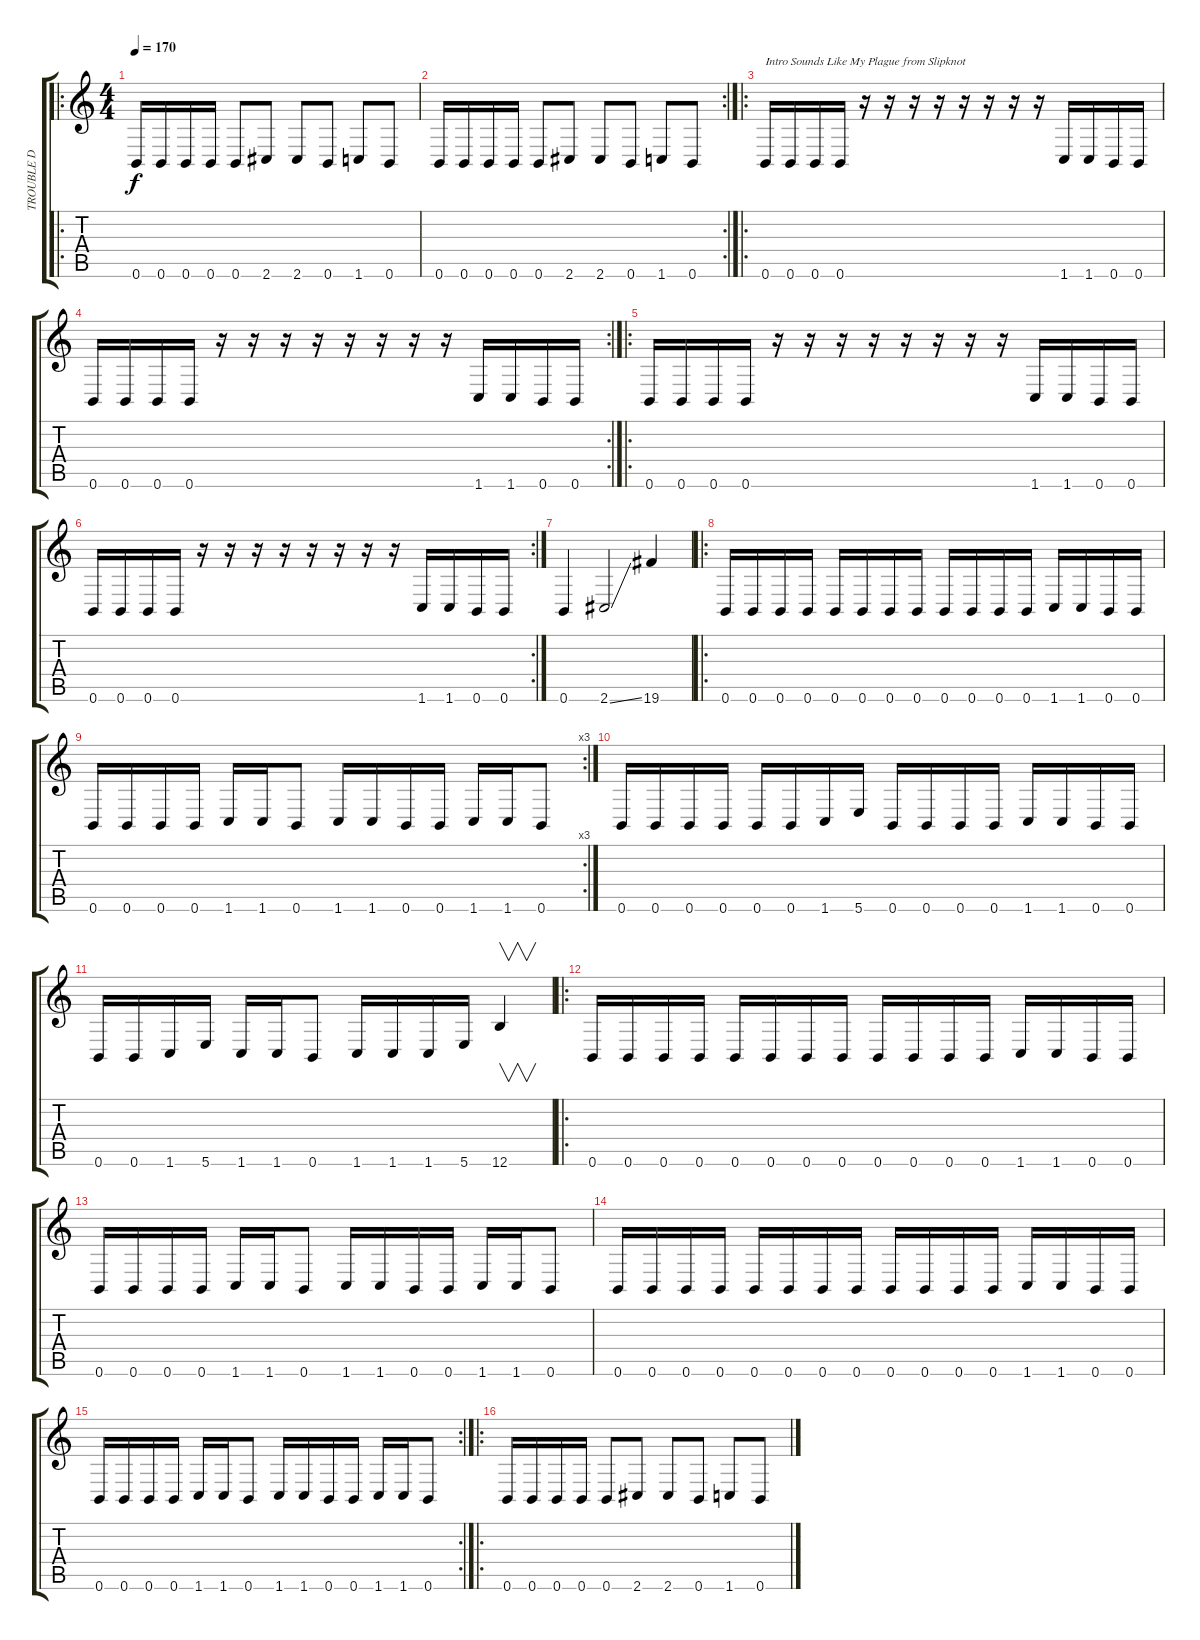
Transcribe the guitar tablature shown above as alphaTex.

\track ("TROUBLE D" "TROUBLE D") {instrument electricbassfinger}
\staff {score tabs}
\tuning (Db4 Ab3 E3 B2 Gb2 B1) {hide}
\ro
\ts (4 4)
\tempo 170
\clef g2
\ks c
0.6.16{dy f instrument electricbassfinger} 0.6.16 0.6.16 0.6.16 0.6.8 2.6.8 2.6.8 0.6.8 1.6.8 0.6.8 |
\rc 2
0.6.16 0.6.16 0.6.16 0.6.16 0.6.8 2.6.8 2.6.8 0.6.8 1.6.8 0.6.8 |
\ro
0.6.16{txt "Intro Sounds Like My Plague from Slipknot"} 0.6.16 0.6.16 0.6.16 r.16 r.16 r.16 r.16 r.16 r.16 r.16 r.16 1.6.16 1.6.16 0.6.16 0.6.16 |
\rc 2
0.6.16 0.6.16 0.6.16 0.6.16 r.16 r.16 r.16 r.16 r.16 r.16 r.16 r.16 1.6.16 1.6.16 0.6.16 0.6.16 |
\ro
0.6.16 0.6.16 0.6.16 0.6.16 r.16 r.16 r.16 r.16 r.16 r.16 r.16 r.16 1.6.16 1.6.16 0.6.16 0.6.16 |
\rc 2
0.6.16 0.6.16 0.6.16 0.6.16 r.16 r.16 r.16 r.16 r.16 r.16 r.16 r.16 1.6.16 1.6.16 0.6.16 0.6.16 |
0.6.4 2.6{ss}.2 19.6.4 |
\ro
0.6.16 0.6.16 0.6.16 0.6.16 0.6.16 0.6.16 0.6.16 0.6.16 0.6.16 0.6.16 0.6.16 0.6.16 1.6.16 1.6.16 0.6.16 0.6.16 |
\rc 3
0.6.16 0.6.16 0.6.16 0.6.16 1.6.16 1.6.16 0.6.8 1.6.16 1.6.16 0.6.16 0.6.16 1.6.16 1.6.16 0.6.8 |
0.6.16 0.6.16 0.6.16 0.6.16 0.6.16 0.6.16 1.6.16 5.6.16 0.6.16 0.6.16 0.6.16 0.6.16 1.6.16 1.6.16 0.6.16 0.6.16 |
0.6.16 0.6.16 1.6.16 5.6.16 1.6.16 1.6.16 0.6.8 1.6.16 1.6.16 1.6.16 5.6.16 12.6.4{v} |
\ro
0.6.16 0.6.16 0.6.16 0.6.16 0.6.16 0.6.16 0.6.16 0.6.16 0.6.16 0.6.16 0.6.16 0.6.16 1.6.16 1.6.16 0.6.16 0.6.16 |
0.6.16 0.6.16 0.6.16 0.6.16 1.6.16 1.6.16 0.6.8 1.6.16 1.6.16 0.6.16 0.6.16 1.6.16 1.6.16 0.6.8 |
0.6.16 0.6.16 0.6.16 0.6.16 0.6.16 0.6.16 0.6.16 0.6.16 0.6.16 0.6.16 0.6.16 0.6.16 1.6.16 1.6.16 0.6.16 0.6.16 |
\rc 2
0.6.16 0.6.16 0.6.16 0.6.16 1.6.16 1.6.16 0.6.8 1.6.16 1.6.16 0.6.16 0.6.16 1.6.16 1.6.16 0.6.8 |
\ro
0.6.16 0.6.16 0.6.16 0.6.16 0.6.8 2.6.8 2.6.8 0.6.8 1.6.8 0.6.8
